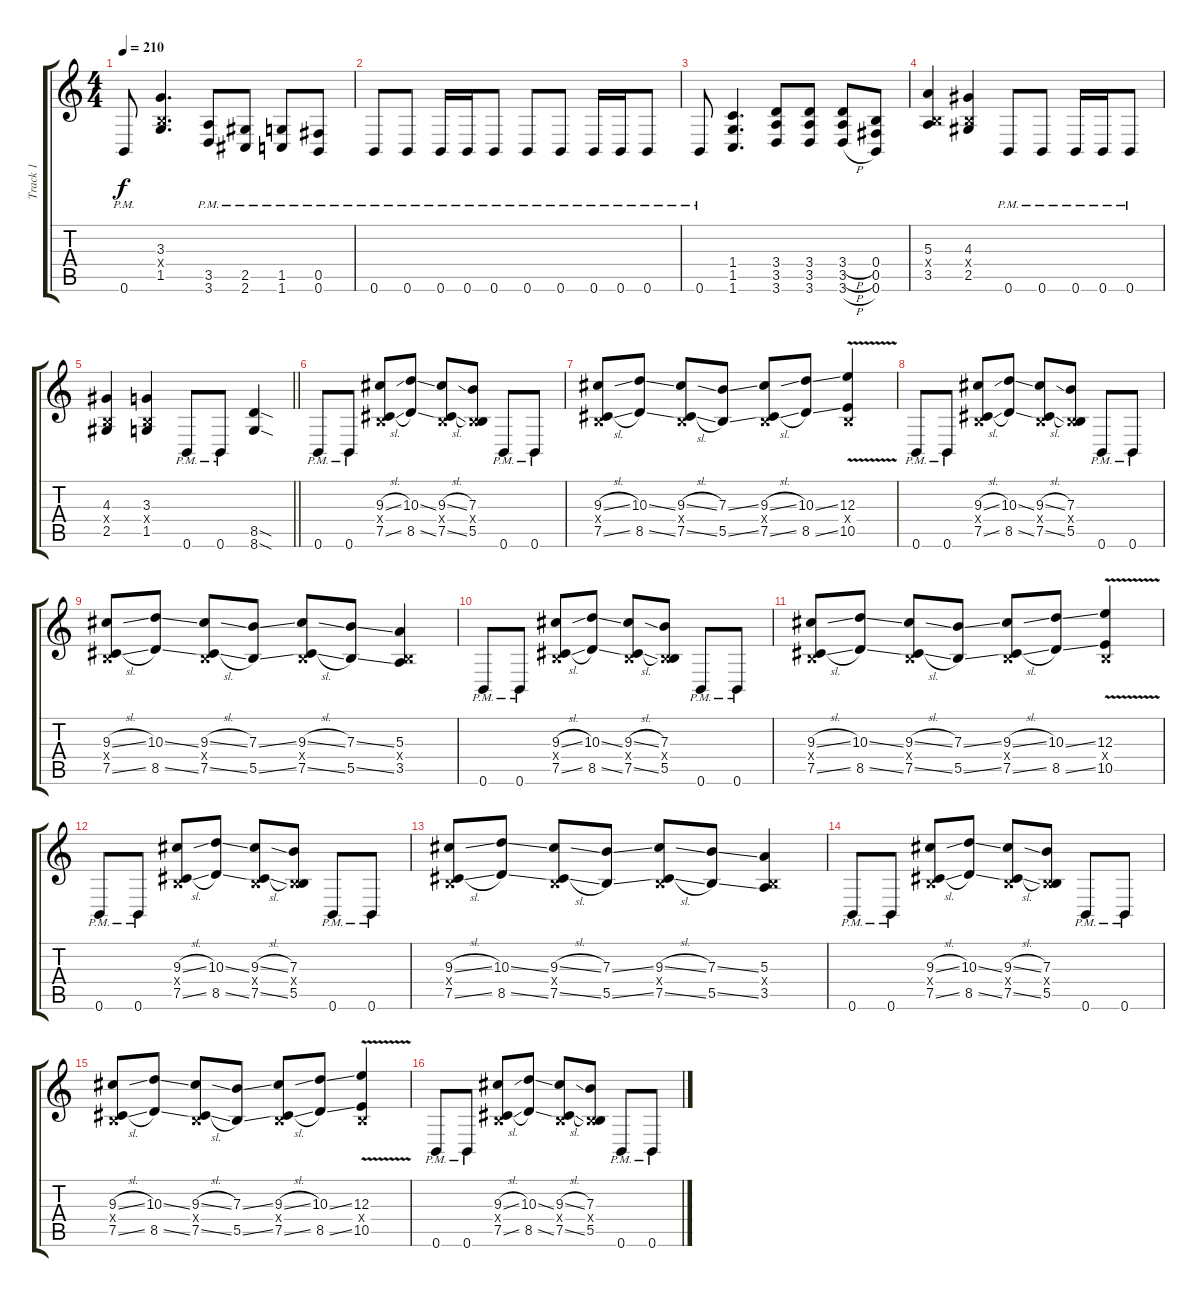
\track ("Track 1" "Track 1") {instrument distortionguitar}
\staff {score tabs}
\tuning (Db4 Ab3 E3 B2 Gb2 B1) {hide}
\ts (4 4)
\tempo 210
\clef g2
\ks c
0.6{pm}.8{dy f} (3.3 0.4{x} 1.5).4{d} (3.5{pm} 3.6{pm}).8 (2.5{pm} 2.6{pm}).8 (1.5{pm} 1.6{pm}).8 (0.5{pm} 0.6{pm}).8 |
0.6{pm}.8 0.6{pm}.8 0.6{pm}.16 0.6{pm}.16 0.6{pm}.8 0.6{pm}.8 0.6{pm}.8 0.6{pm}.16 0.6{pm}.16 0.6{pm}.8 |
0.6{pm}.8 (1.4 1.5 1.6).4{d} (3.4 3.5 3.6).8 (3.4 3.5 3.6).8 (3.4{h} 3.5{h} 3.6{h}).8 (0.4 0.5 0.6).8 |
(5.3 0.4{x} 3.5).4 (4.3 0.4{x} 2.5).4 0.6{pm}.8 0.6{pm}.8 0.6{pm}.16 0.6{pm}.16 0.6{pm}.8 |
\barLineRight lightlight
(4.3 0.4{x} 2.5).4 (3.3 0.4{x} 1.5).4 0.6{pm}.8 0.6{pm}.8 (8.5{sod} 8.6{sod}).4 |
0.6{pm}.8 0.6{pm}.8 (9.3{sl} 0.4{x} 7.5{sl}).8 (10.3{ss} 8.5{ss}).8 (9.3{sl} 0.4{x} 7.5{sl}).8 (7.3 0.4{x} 5.5).8 0.6{pm}.8 0.6{pm}.8 |
(9.3{sl} 0.4{x} 7.5{sl}).8 (10.3{ss} 8.5{ss}).8 (9.3{sl} 0.4{x} 7.5{sl}).8 (7.3{ss} 5.5{ss}).8 (9.3{sl} 0.4{x} 7.5{sl}).8 (10.3{ss} 8.5{ss}).8 (12.3{v} 0.4{x} 10.5{v}).4 |
0.6{pm}.8 0.6{pm}.8 (9.3{sl} 0.4{x} 7.5{sl}).8 (10.3{ss} 8.5{ss}).8 (9.3{sl} 0.4{x} 7.5{sl}).8 (7.3 0.4{x} 5.5).8 0.6{pm}.8 0.6{pm}.8 |
(9.3{sl} 0.4{x} 7.5{sl}).8 (10.3{ss} 8.5{ss}).8 (9.3{sl} 0.4{x} 7.5{sl}).8 (7.3{ss} 5.5{ss}).8 (9.3{sl} 0.4{x} 7.5{sl}).8 (7.3{ss} 5.5{ss}).8 (5.3 0.4{x} 3.5).4 |
0.6{pm}.8 0.6{pm}.8 (9.3{sl} 0.4{x} 7.5{sl}).8 (10.3{ss} 8.5{ss}).8 (9.3{sl} 0.4{x} 7.5{sl}).8 (7.3 0.4{x} 5.5).8 0.6{pm}.8 0.6{pm}.8 |
(9.3{sl} 0.4{x} 7.5{sl}).8 (10.3{ss} 8.5{ss}).8 (9.3{sl} 0.4{x} 7.5{sl}).8 (7.3{ss} 5.5{ss}).8 (9.3{sl} 0.4{x} 7.5{sl}).8 (10.3{ss} 8.5{ss}).8 (12.3{v} 0.4{x} 10.5{v}).4 |
0.6{pm}.8 0.6{pm}.8 (9.3{sl} 0.4{x} 7.5{sl}).8 (10.3{ss} 8.5{ss}).8 (9.3{sl} 0.4{x} 7.5{sl}).8 (7.3 0.4{x} 5.5).8 0.6{pm}.8 0.6{pm}.8 |
(9.3{sl} 0.4{x} 7.5{sl}).8 (10.3{ss} 8.5{ss}).8 (9.3{sl} 0.4{x} 7.5{sl}).8 (7.3{ss} 5.5{ss}).8 (9.3{sl} 0.4{x} 7.5{sl}).8 (7.3{ss} 5.5{ss}).8 (5.3 0.4{x} 3.5).4 |
0.6{pm}.8 0.6{pm}.8 (9.3{sl} 0.4{x} 7.5{sl}).8 (10.3{ss} 8.5{ss}).8 (9.3{sl} 0.4{x} 7.5{sl}).8 (7.3 0.4{x} 5.5).8 0.6{pm}.8 0.6{pm}.8 |
(9.3{sl} 0.4{x} 7.5{sl}).8 (10.3{ss} 8.5{ss}).8 (9.3{sl} 0.4{x} 7.5{sl}).8 (7.3{ss} 5.5{ss}).8 (9.3{sl} 0.4{x} 7.5{sl}).8 (10.3{ss} 8.5{ss}).8 (12.3{v} 0.4{x} 10.5{v}).4 |
0.6{pm}.8 0.6{pm}.8 (9.3{sl} 0.4{x} 7.5{sl}).8 (10.3{ss} 8.5{ss}).8 (9.3{sl} 0.4{x} 7.5{sl}).8 (7.3 0.4{x} 5.5).8 0.6{pm}.8 0.6{pm}.8
